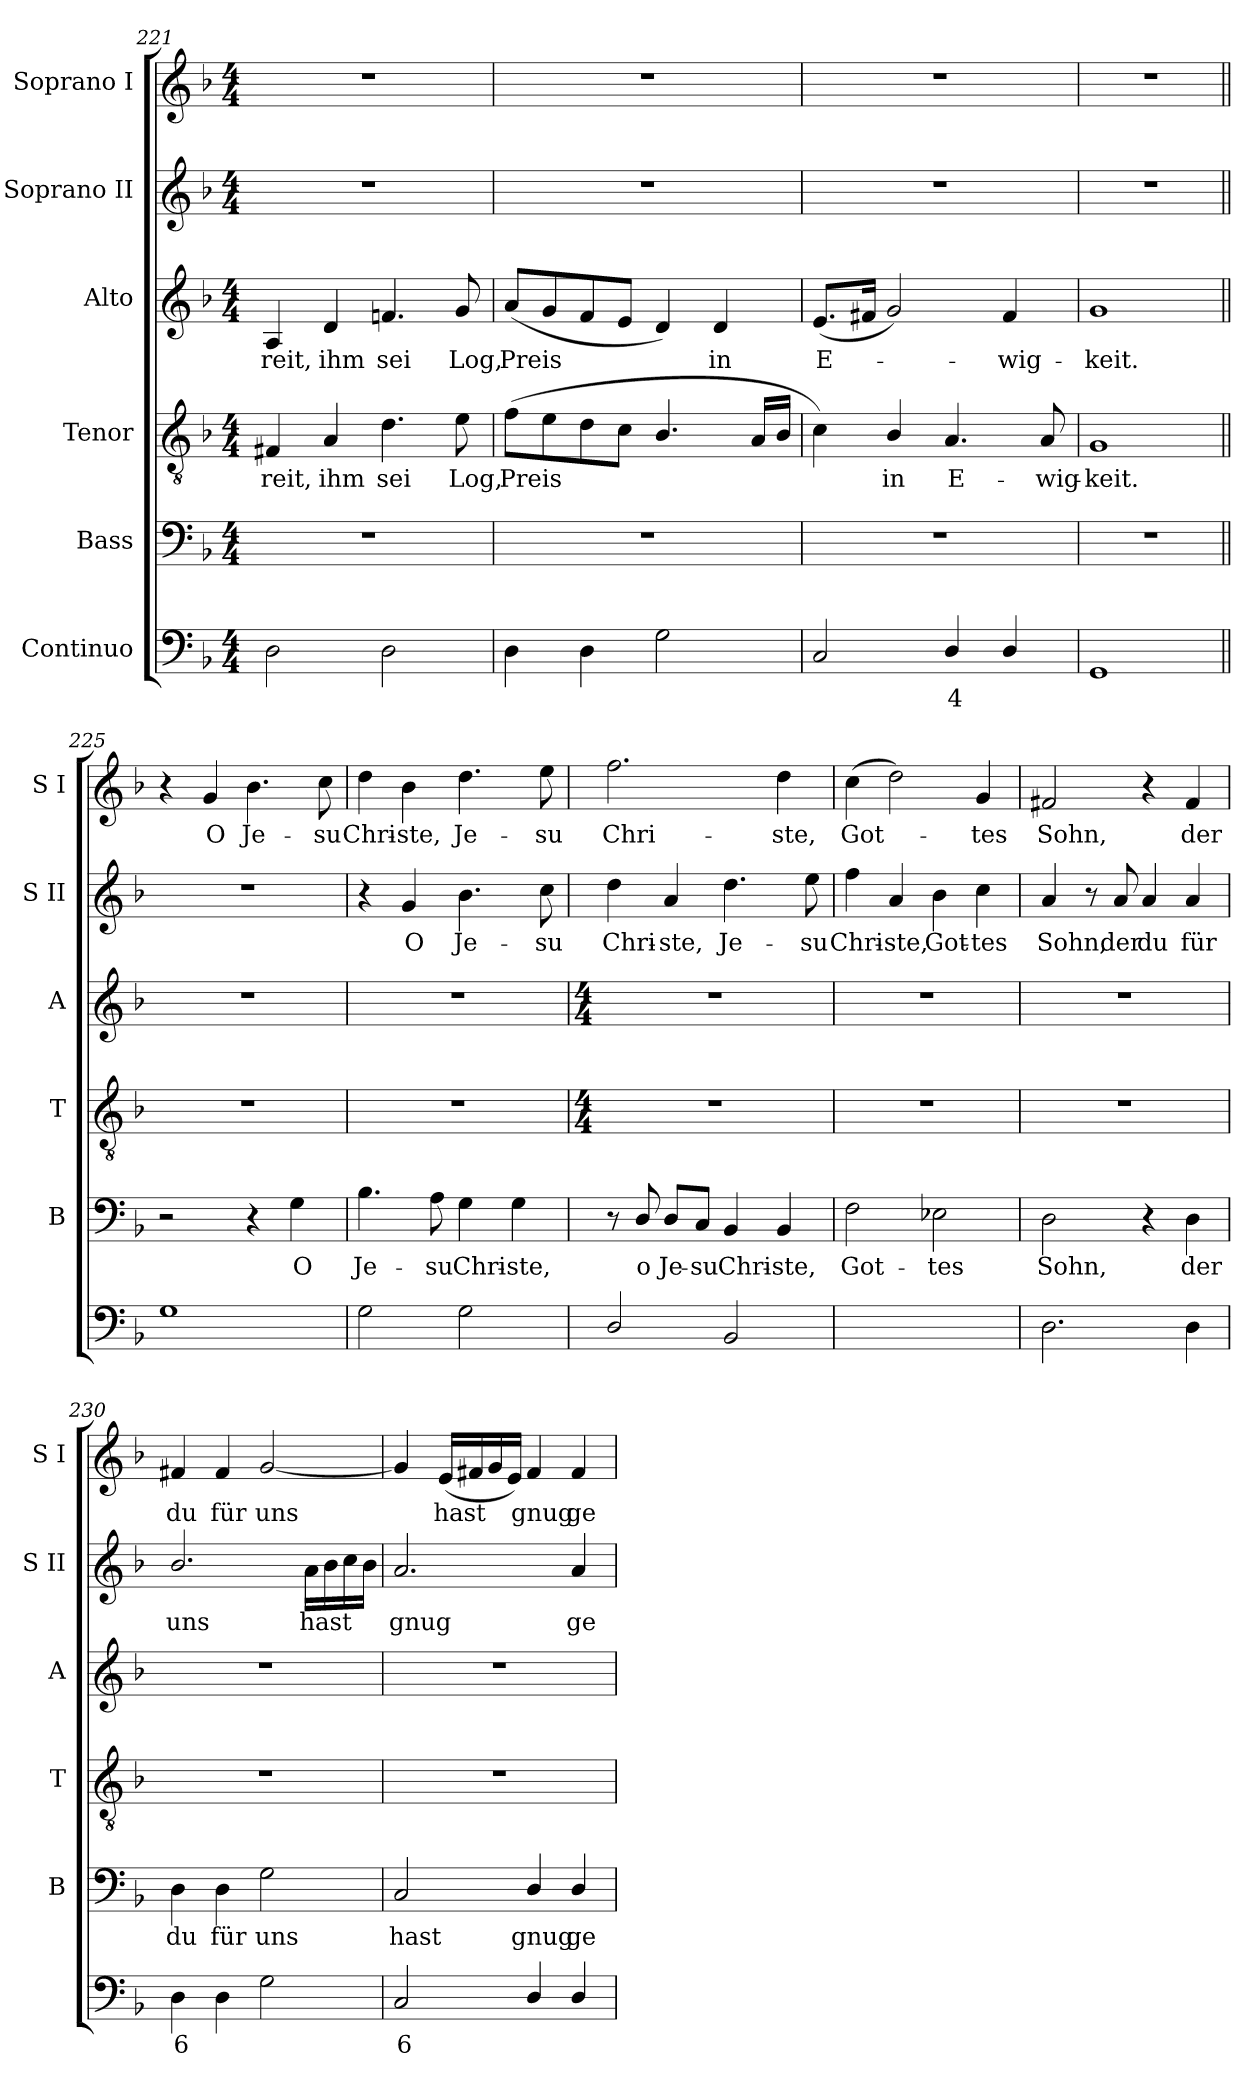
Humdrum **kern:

**kern	**text	**kern	**text	**kern	**text	**kern	**text	**kern	**text	**kern	**text
*part6	*part6	*part5	*part5	*part4	*part4	*part3	*part3	*part2	*part2	*part1	*part1
*staff6	*staff6	*staff5	*staff5	*staff4	*staff4	*staff3	*staff3	*staff2	*staff2	*staff1	*staff1
*I"Continuo	*	*I"Bass	*	*I"Tenor	*	*I"Alto	*	*I"Soprano II	*	*I"Soprano I	*
*	*	*I'B	*	*I'T	*	*I'A	*	*I'S II	*	*I'S I	*
!!LO:LB:g=z
*clefF4	*	*clefF4	*	*clefGv2	*	*clefG2	*	*clefG2	*	*clefG2	*
*k[b-]	*	*k[b-]	*	*k[b-]	*	*k[b-]	*	*k[b-]	*	*k[b-]	*
*F:	*	*F:	*	*F:	*	*F:	*	*F:	*	*F:	*
*M4/4	*	*M4/4	*	*M4/4	*	*M4/4	*	*M4/4	*	*M4/4	*
=221	=221	=221	=221	=221	=221	=221	=221	=221	=221	=221	=221
!	!	!	!	!	!LO:LY:b	!	!LO:LY:b	!	!	!	!
2D	.	1r	.	4F#X	-reit,	4A	-reit,	1r	.	1r	.
!	!	!	!	!	!LO:LY:b	!	!LO:LY:b	!	!	!	!
.	.	.	.	4A	ihm	4d	ihm	.	.	.	.
!	!	!	!	!	!LO:LY:b	!	!LO:LY:b	!	!	!	!
2D	.	.	.	4.d	sei	4.fn	sei	.	.	.	.
!	!	!	!	!	!LO:LY:b	!	!LO:LY:b	!	!	!	!
.	.	.	.	8e	Log,	8g	Log,	.	.	.	.
=222	=222	=222	=222	=222	=222	=222	=222	=222	=222	=222	=222
!	!	!	!	!	!LO:LY:b	!	!LO:LY:b	!	!	!	!
4D	.	1r	.	(>8fL	Preis	(<8aL	Preis	1r	.	1r	.
.	.	.	.	8e	.	8g	.	.	.	.	.
4D	.	.	.	8d	.	8f	.	.	.	.	.
.	.	.	.	8cJ	.	8eJ	.	.	.	.	.
2G	.	.	.	4.B-/	.	4d)	.	.	.	.	.
!	!	!	!	!	!	!	!LO:LY:b	!	!	!	!
.	.	.	.	.	.	4d	in	.	.	.	.
.	.	.	.	16ALL	.	.	.	.	.	.	.
.	.	.	.	16B-JJ	.	.	.	.	.	.	.
=223	=223	=223	=223	=223	=223	=223	=223	=223	=223	=223	=223
!	!	!	!	!	!	!	!LO:LY:b	!	!	!	!
2C	.	1r	.	4c)	.	(<8.eL	E-	1r	.	1r	.
.	.	.	.	.	.	16f#XJ	.	.	.	.	.
!	!	!	!	!	!LO:LY:b	!	!	!	!	!	!
.	.	.	.	4B-/	in	2g)	.	.	.	.	.
!	!LO:LY:b	!	!	!	!LO:LY:b	!	!	!	!	!	!
4D/	4	.	.	4.A	E-	.	.	.	.	.	.
!	!	!	!	!	!	!	!LO:LY:b	!	!	!	!
4D/	.	.	.	.	.	4f#	wig-	.	.	.	.
!	!	!	!	!	!LO:LY:b	!	!	!	!	!	!
.	.	.	.	8A	-wig-	.	.	.	.	.	.
=224	=224	=224	=224	=224	=224	=224	=224	=224	=224	=224	=224
!	!	!	!	!	!LO:LY:b	!	!LO:LY:b	!	!	!	!
1GG	.	1r	.	1G	-keit.	1g	-keit.	1r	.	1r	.
=225||	=225||	=225||	=225||	=225||	=225||	=225||	=225||	=225||	=225||	=225||	=225||
1G	.	2r	.	1r	.	1r	.	1r	.	4r	.
!	!	!	!	!	!	!	!	!	!	!	!LO:LY:b
.	.	.	.	.	.	.	.	.	.	4g	O
!	!	!	!	!	!	!	!	!	!	!	!LO:LY:b
.	.	4r	.	.	.	.	.	.	.	4.b-	Je-
!	!	!	!LO:LY:b	!	!	!	!	!	!	!	!
.	.	4G	O	.	.	.	.	.	.	.	.
!	!	!	!	!	!	!	!	!	!	!	!LO:LY:b
.	.	.	.	.	.	.	.	.	.	8cc	-su
=226	=226	=226	=226	=226	=226	=226	=226	=226	=226	=226	=226
!	!	!	!LO:LY:b	!	!	!	!	!	!	!	!LO:LY:b
2G	.	4.B-	Je-	1r	.	1r	.	4r	.	4dd	Chri-
!	!	!	!	!	!	!	!	!	!LO:LY:b	!	!LO:LY:b
.	.	.	.	.	.	.	.	4g	O	4b-	-ste,
!	!	!	!LO:LY:b	!	!	!	!	!	!	!	!
.	.	8A	-su	.	.	.	.	.	.	.	.
!	!	!	!LO:LY:b	!	!	!	!	!	!LO:LY:b	!	!LO:LY:b
2G	.	4G	Chri-	.	.	.	.	4.b-	Je-	4.dd	Je-
!	!	!	!LO:LY:b	!	!	!	!	!	!	!	!
.	.	4G	-ste,	.	.	.	.	.	.	.	.
!	!	!	!	!	!	!	!	!	!LO:LY:b	!	!LO:LY:b
.	.	.	.	.	.	.	.	8cc	-su	8ee	-su
!!LO:LB:g=z
=227	=227	=227	=227	=227	=227	=227	=227	=227	=227	=227	=227
*	*	*	*	*M4/4	*	*M4/4	*	*	*	*	*
!	!	!	!	!	!	!	!	!	!LO:LY:b	!	!LO:LY:b
2D/	.	8r	.	1r	.	1r	.	4dd	Chri-	2.ff	Chri-
!	!	!	!LO:LY:b	!	!	!	!	!	!	!	!
.	.	8D/	o	.	.	.	.	.	.	.	.
!	!	!	!LO:LY:b	!	!	!	!	!	!LO:LY:b	!	!
.	.	8D/L	Je-	.	.	.	.	4a	-ste,	.	.
!	!	!	!LO:LY:b	!	!	!	!	!	!	!	!
.	.	8C/J	-su	.	.	.	.	.	.	.	.
!	!	!	!LO:LY:b	!	!	!	!	!	!LO:LY:b	!	!
2BB-	.	4BB-	Chri-	.	.	.	.	4.dd	Je-	.	.
!	!	!	!LO:LY:b	!	!	!	!	!	!	!	!LO:LY:b
.	.	4BB-	-ste,	.	.	.	.	.	.	4dd	-ste,
!	!	!	!	!	!	!	!	!	!LO:LY:b	!	!
.	.	.	.	.	.	.	.	8ee	-su	.	.
=228	=228	=228	=228	=228	=228	=228	=228	=228	=228	=228	=228
!	!LO:LY:b	!	!LO:LY:b	!	!	!	!	!	!LO:LY:b	!	!LO:LY:b
[4Fyy	5	2F	Got-	1r	.	1r	.	4ff	Chri-	(>4cc	Got-
!	!LO:LY:b	!	!	!	!	!	!	!	!LO:LY:b	!	!
4Fyy]	6	.	.	.	.	.	.	4a	-ste,	2dd)	.
!	!LO:LY:b	!	!LO:LY:b	!	!	!	!	!	!LO:LY:b	!	!
[4E-Xyy	7	2E-X	-tes	.	.	.	.	4b-	Got-	.	.
!	!LO:LY:b	!	!	!	!	!	!	!	!LO:LY:b	!	!LO:LY:b
4E-yy]	6	.	.	.	.	.	.	4cc	-tes	4g	tes
=229	=229	=229	=229	=229	=229	=229	=229	=229	=229	=229	=229
!	!	!	!LO:LY:b	!	!	!	!	!	!LO:LY:b	!	!LO:LY:b
2.D	.	2D	Sohn,	1r	.	1r	.	4a	Sohn,	2f#X	Sohn,
.	.	.	.	.	.	.	.	8r	.	.	.
!	!	!	!	!	!	!	!	!	!LO:LY:b	!	!
.	.	.	.	.	.	.	.	8a	der	.	.
!	!	!	!	!	!	!	!	!	!LO:LY:b	!	!
.	.	4r	.	.	.	.	.	4a	du	4r	.
!	!	!	!LO:LY:b	!	!	!	!	!	!LO:LY:b	!	!LO:LY:b
4D	.	4D	der	.	.	.	.	4a	für	4f#	der
=230	=230	=230	=230	=230	=230	=230	=230	=230	=230	=230	=230
!	!LO:LY:b	!	!LO:LY:b	!	!	!	!	!	!LO:LY:b	!	!LO:LY:b
4D	6	4D	du	1r	.	1r	.	2.b-/	uns	4f#X	du
!	!	!	!LO:LY:b	!	!	!	!	!	!	!	!LO:LY:b
4D	.	4D	für	.	.	.	.	.	.	4f#	für
!	!	!	!LO:LY:b	!	!	!	!	!	!	!	!LO:LY:b
2G	.	2G	uns	.	.	.	.	.	.	[2g	uns
!	!	!	!	!	!	!	!	!	!LO:LY:b	!	!
.	.	.	.	.	.	.	.	16aLL	hast	.	.
.	.	.	.	.	.	.	.	16b-	.	.	.
.	.	.	.	.	.	.	.	16cc	.	.	.
.	.	.	.	.	.	.	.	16b-JJ	.	.	.
=231	=231	=231	=231	=231	=231	=231	=231	=231	=231	=231	=231
!	!LO:LY:b	!	!LO:LY:b	!	!	!	!	!	!LO:LY:b	!	!
2C	6	2C	hast	1r	.	1r	.	2.a	gnug	4g]	.
!	!	!	!	!	!	!	!	!	!	!	!LO:LY:b
.	.	.	.	.	.	.	.	.	.	(<16eLL	hast
.	.	.	.	.	.	.	.	.	.	16f#X	.
.	.	.	.	.	.	.	.	.	.	16g	.
.	.	.	.	.	.	.	.	.	.	16eJJ)	.
!	!	!	!LO:LY:b	!	!	!	!	!	!	!	!LO:LY:b
4D/	.	4D/	gnug	.	.	.	.	.	.	4f#	gnug
!	!	!	!LO:LY:b	!	!	!	!	!	!LO:LY:b	!	!LO:LY:b
4D/	.	4D/	ge-	.	.	.	.	4a	ge-	4f#	ge-
=	=	=	=	=	=	=	=	=	=	=	=
*-	*-	*-	*-	*-	*-	*-	*-	*-	*-	*-	*-
